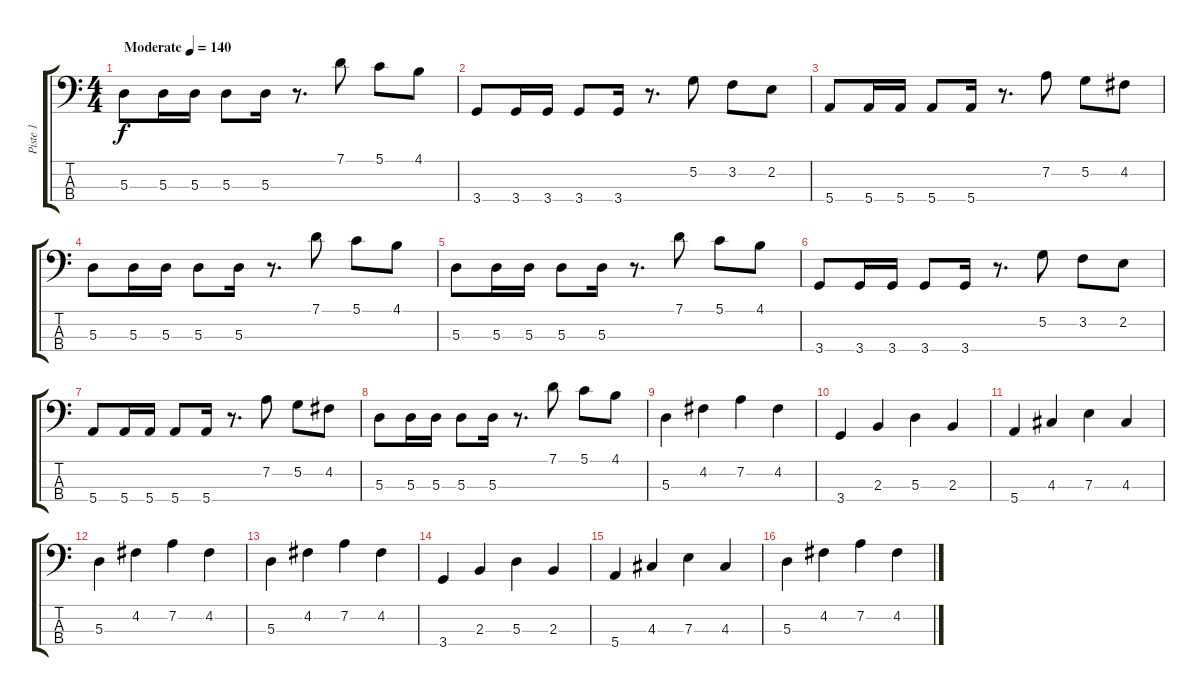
\track ("Piste 1" "Piste 1") {instrument electricbasspick}
\staff {score tabs}
\tuning (G2 D2 A1 E1) {hide}
\ts (4 4)
\tempo (140 "Moderate")
\clef f4
\ks c
5.3.8{dy f instrument electricbasspick} 5.3.16 5.3.16 5.3.8 5.3.16 r.8{d} 7.1.8 5.1.8 4.1.8 |
3.4.8 3.4.16 3.4.16 3.4.8 3.4.16 r.8{d} 5.2.8 3.2.8 2.2.8 |
5.4.8 5.4.16 5.4.16 5.4.8 5.4.16 r.8{d} 7.2.8 5.2.8 4.2.8 |
5.3.8 5.3.16 5.3.16 5.3.8 5.3.16 r.8{d} 7.1.8 5.1.8 4.1.8 |
5.3.8 5.3.16 5.3.16 5.3.8 5.3.16 r.8{d} 7.1.8 5.1.8 4.1.8 |
3.4.8 3.4.16 3.4.16 3.4.8 3.4.16 r.8{d} 5.2.8 3.2.8 2.2.8 |
5.4.8 5.4.16 5.4.16 5.4.8 5.4.16 r.8{d} 7.2.8 5.2.8 4.2.8 |
5.3.8 5.3.16 5.3.16 5.3.8 5.3.16 r.8{d} 7.1.8 5.1.8 4.1.8 |
5.3.4 4.2.4 7.2.4 4.2.4 |
3.4.4 2.3.4 5.3.4 2.3.4 |
5.4.4 4.3.4 7.3.4 4.3.4 |
5.3.4 4.2.4 7.2.4 4.2.4 |
5.3.4 4.2.4 7.2.4 4.2.4 |
3.4.4 2.3.4 5.3.4 2.3.4 |
5.4.4 4.3.4 7.3.4 4.3.4 |
5.3.4 4.2.4 7.2.4 4.2.4
